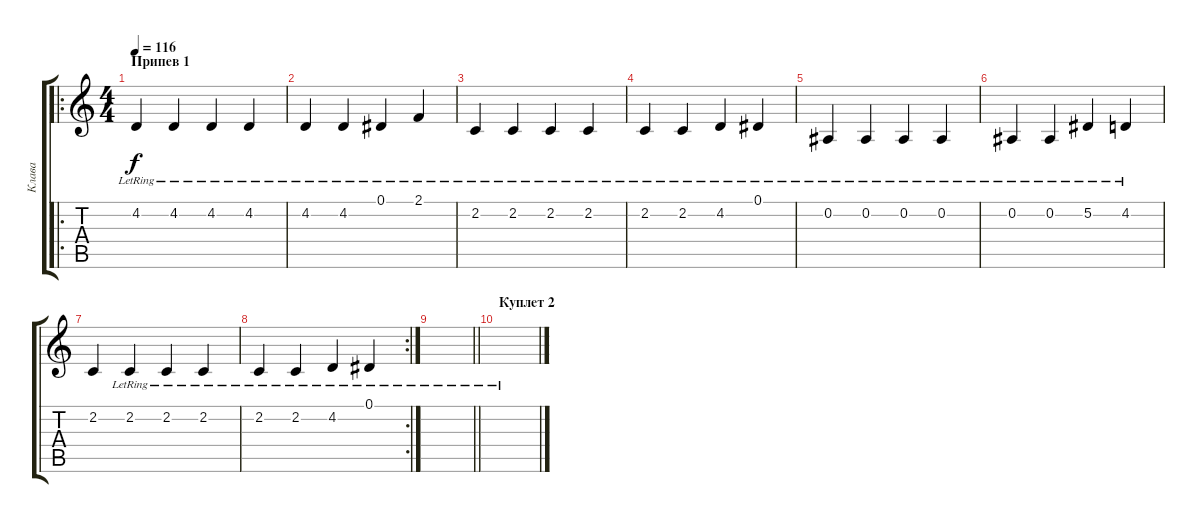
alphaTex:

\track ("Клава" "Клава") {instrument electricgrandpiano}
\staff {score tabs}
\tuning (Eb4 Bb3 Gb3 Db3 Ab2 Eb2) {hide}
\ro
\ts (4 4)
\section ("" "Припев 1")
\tempo 116
\clef g2
\ks c
4.2{lr}.4{dy f} 4.2{lr}.4 4.2{lr}.4 4.2{lr}.4 |
4.2{lr}.4 4.2{lr}.4 0.1{lr}.4 2.1{lr}.4 |
2.2{lr}.4 2.2{lr}.4 2.2{lr}.4 2.2{lr}.4 |
2.2{lr}.4 2.2{lr}.4 4.2{lr}.4 0.1{lr}.4 |
0.2{lr}.4 0.2{lr}.4 0.2{lr}.4 0.2{lr}.4 |
0.2{lr}.4 0.2{lr}.4 5.2{lr}.4 4.2{lr}.4 |
2.2.4 2.2{lr}.4 2.2{lr}.4 2.2{lr}.4 |
\rc 2
2.2{lr}.4 2.2{lr}.4 4.2{lr}.4 0.1{lr}.4 |
\barLineRight lightlight
|
\section ("" "Куплет 2")
